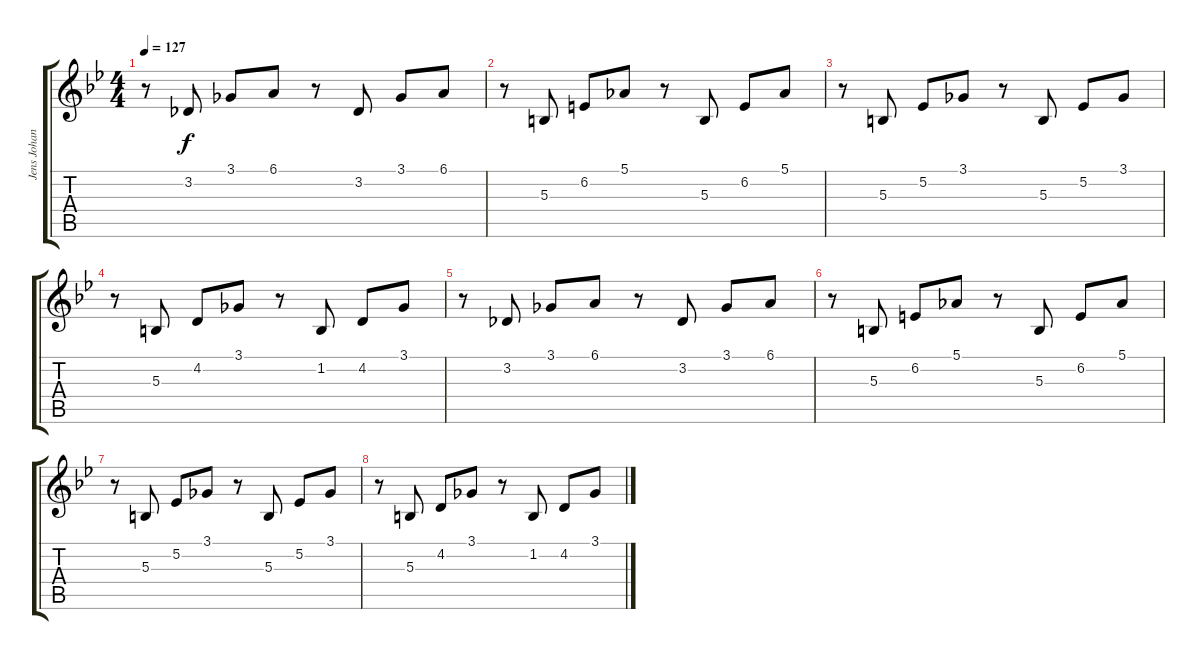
\track ("Jens Johansson II" "Jens Johan") {instrument synthstrings1}
\staff {score tabs}
\tuning (Eb4 Bb3 Gb3 Db3 Ab2 Eb2) {hide}
\ts (4 4)
\tempo 127
\clef g2
\ks bb
r.8{dy f} 3.2.8 3.1.8 6.1.8 r.8 3.2.8 3.1.8 6.1.8 |
r.8 5.3.8 6.2.8 5.1.8 r.8 5.3.8 6.2.8 5.1.8 |
r.8 5.3.8 5.2.8 3.1.8 r.8 5.3.8 5.2.8 3.1.8 |
r.8 5.3.8 4.2.8 3.1.8 r.8 1.2.8 4.2.8 3.1.8 |
r.8 3.2.8 3.1.8 6.1.8 r.8 3.2.8 3.1.8 6.1.8 |
r.8 5.3.8 6.2.8 5.1.8 r.8 5.3.8 6.2.8 5.1.8 |
r.8 5.3.8 5.2.8 3.1.8 r.8 5.3.8 5.2.8 3.1.8 |
r.8 5.3.8 4.2.8 3.1.8 r.8 1.2.8 4.2.8 3.1.8
